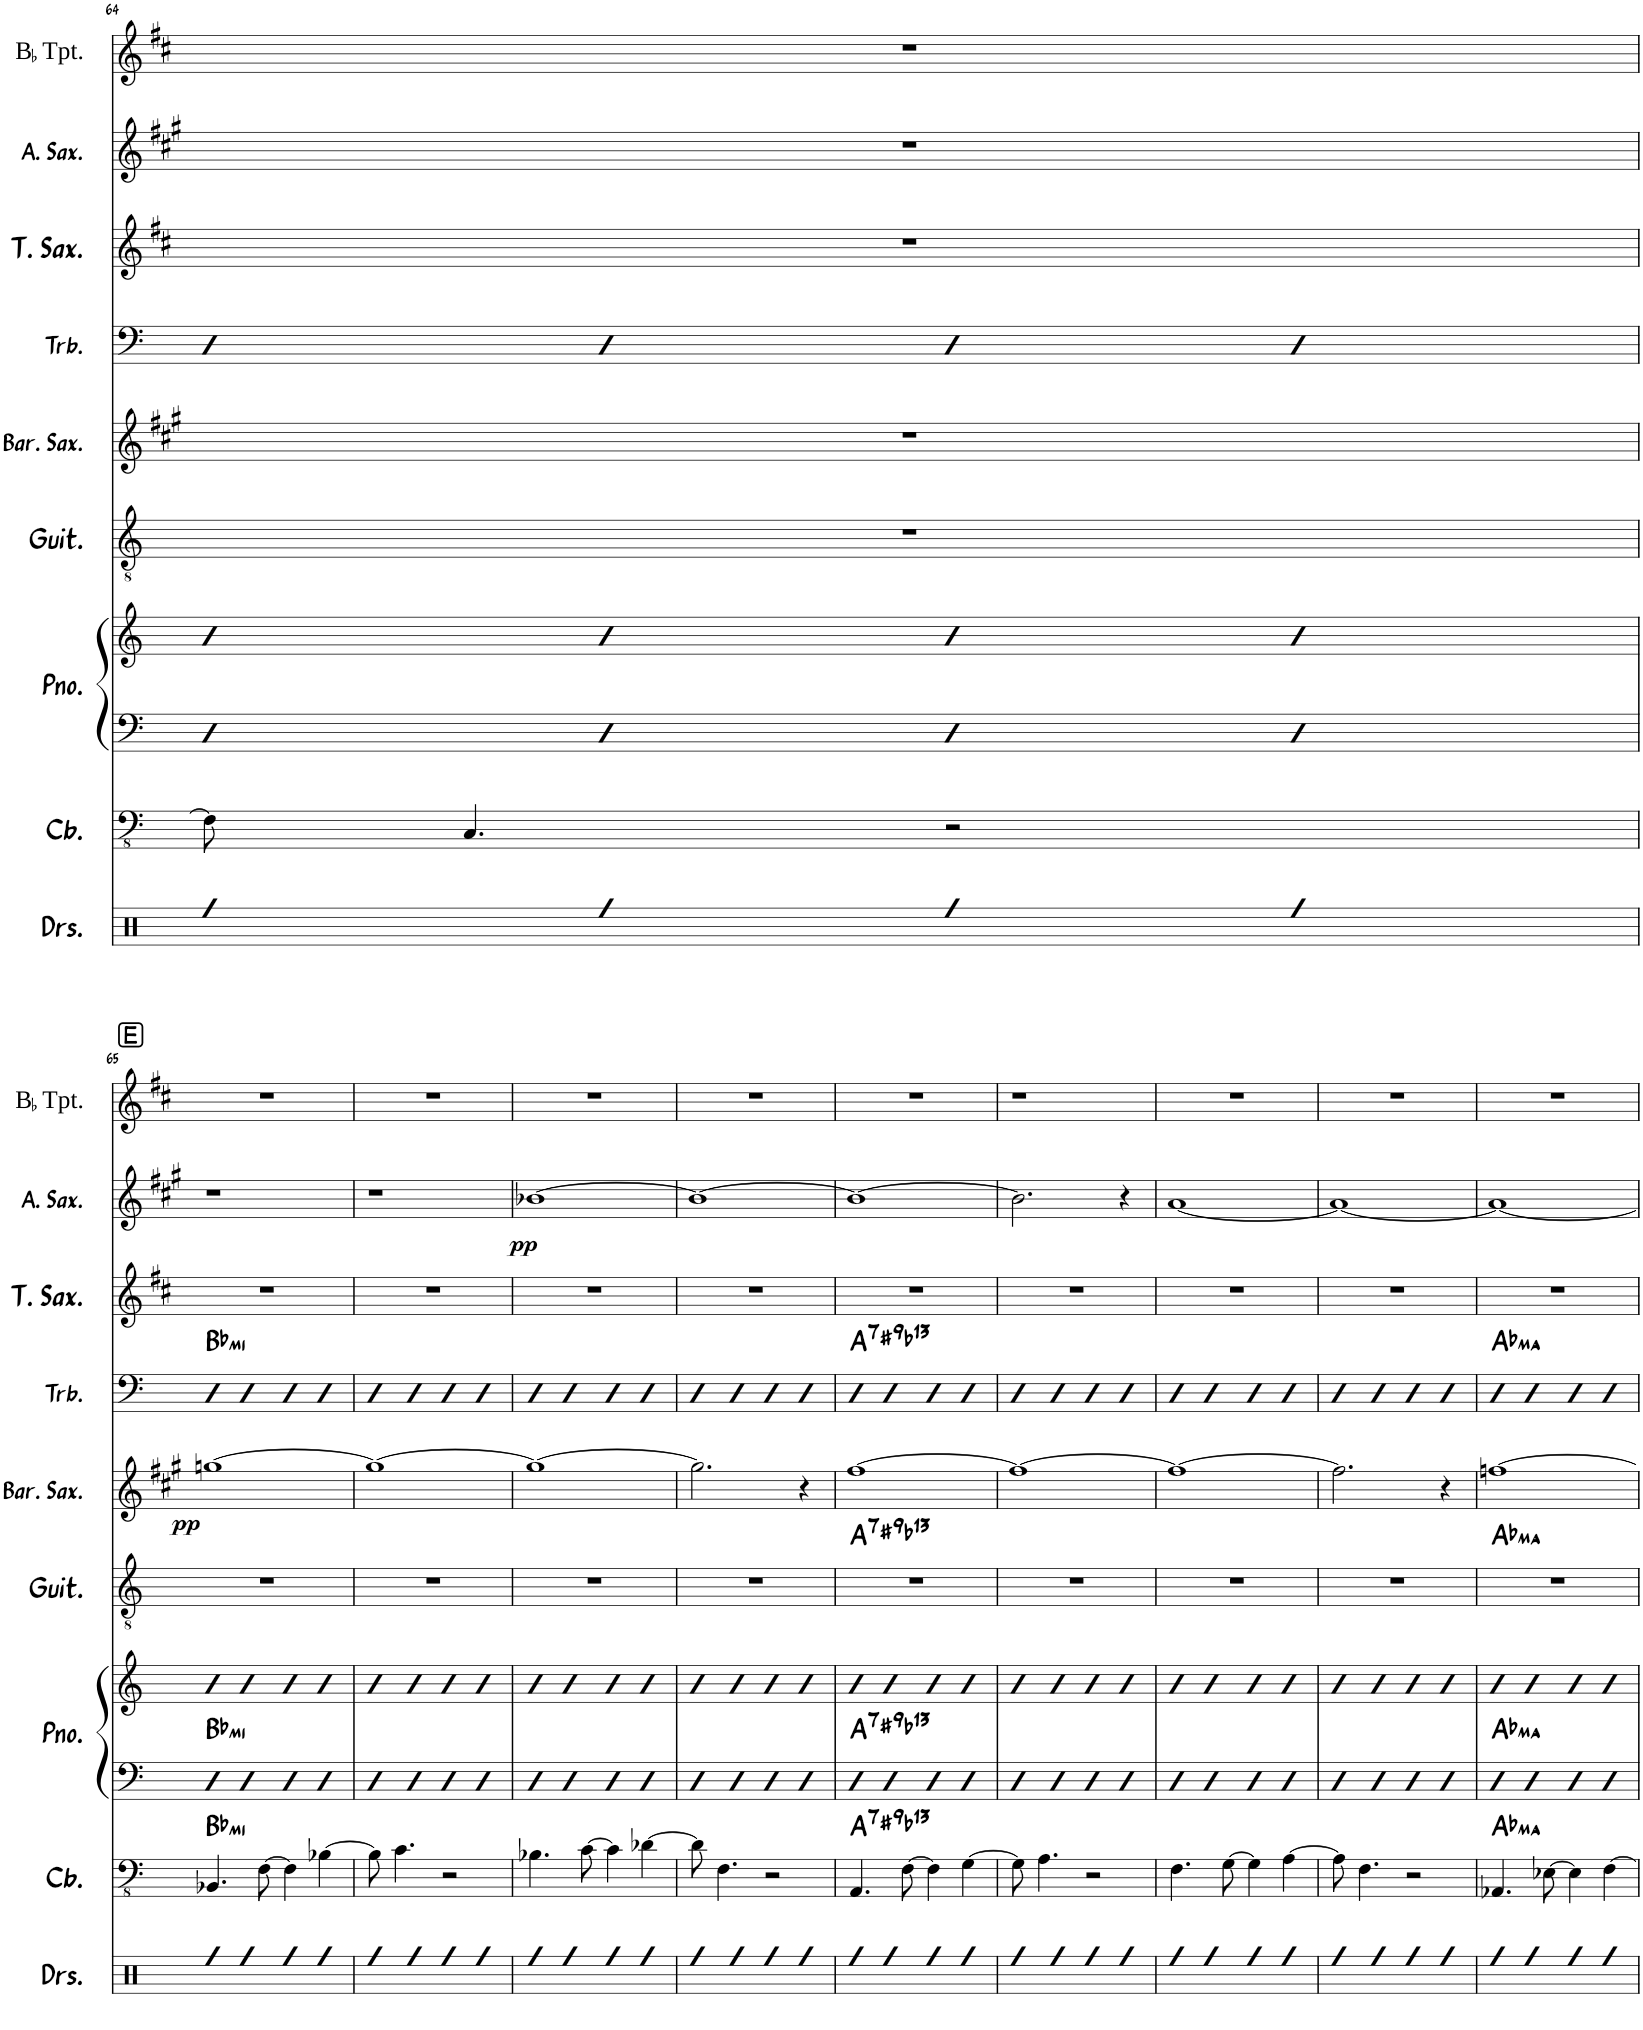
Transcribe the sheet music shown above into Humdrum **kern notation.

**kern	**kern	**harte	**kern	**kern	**harte	**kern	**harte	**kern	**dynam	**kern	**harte	**kern	**kern	**dynam	**kern
*part9	*part8	*part8	*part7	*part7	*part7	*part6	*part6	*part5	*part5	*part4	*part4	*part3	*part2	*part2	*part1
*staff10	*staff9	*	*staff8	*staff7	*	*staff6	*	*staff5	*staff5	*staff4	*	*staff3	*staff2	*staff2	*staff1
*I"Drumset	*I"Double Bass	*	*I"Piano	*	*	*I"Guitar	*	*I"Baritone Saxophone	*	*I"Trombone	*	*I"Tenor Saxophone	*I"Alto Saxophone	*	*I"BaccidentalFlat Trumpet
*I'Drs.	*	*	*I'Pno.	*	*	*I'Guit.	*	*I'Bar. Sax.	*	*I'Trb.	*	*I'T. Sax.	*I'A. Sax.	*	*I'BaccidentalFlat Tpt.
!!LO:PB:g=z
*clefX	*clefFv4	*	*clefF4	*clefG2	*	*clefGv2	*	*clefG2	*	*clefF4	*	*clefG2	*clefG2	*	*clefG2
*	*	*	*	*	*	*	*	*Trd12c21	*	*	*	*Trd8c14	*Trd5c9	*	*Trd1c2
*k[]	*k[]	*	*k[]	*k[]	*	*k[]	*	*k[f#c#g#]	*	*k[]	*	*k[f#c#]	*k[f#c#g#]	*	*k[f#c#]
*M4/4	*M4/4	*	*M4/4	*M4/4	*	*M4/4	*	*M4/4	*	*M4/4	*	*M4/4	*M4/4	*	*M4/4
=64	=64	=64	=64	=64	=64	=64	=64	=64	=64	=64	=64	=64	=64	=64	=64
4Rff	8FF\]	.	4D	4b	.	1r	.	1r	.	4D	.	1r	1r	.	1r
.	4.CC/	.	.	.	.	.	.	.	.	.	.	.	.	.	.
4Rff	.	.	4D	4b	.	.	.	.	.	4D	.	.	.	.	.
4Rff	2r	.	4D	4b	.	.	.	.	.	4D	.	.	.	.	.
4Rff	.	.	4D	4b	.	.	.	.	.	4D	.	.	.	.	.
!!LO:LB:g=z
!!LO:REH:place=s1:a:rj:fs=12.4059:t=E
=65	=65	=65	=65	=65	=65	=65	=65	=65	=65	=65	=65	=65	=65	=65	=65
!	!	!LO:H:kt=mi	!	!	!LO:H:kt=mi	!	!	!	!LO:DY:b	!	!LO:H:kt=mi	!	!	!	!
4Rff	4.BBB-X/	Bb:min	4Dn	4b	Bb:min	1r	.	[1ggn	pp	4Dn	Bb:min	1r	1r	.	1r
4Rff	.	.	4D	4b	.	.	.	.	.	4D	.	.	.	.	.
.	[8FF\	.	.	.	.	.	.	.	.	.	.	.	.	.	.
4Rff	4FF\]	.	4D	4b	.	.	.	.	.	4D	.	.	.	.	.
4Rff	[4BB-X\	.	4D	4b	.	.	.	.	.	4D	.	.	.	.	.
=66	=66	=66	=66	=66	=66	=66	=66	=66	=66	=66	=66	=66	=66	=66	=66
4Rff	8BB-\]	.	4D	4b	.	1r	.	1gg_	.	4D	.	1r	1r	.	1r
.	4.C\	.	.	.	.	.	.	.	.	.	.	.	.	.	.
4Rff	.	.	4D	4b	.	.	.	.	.	4D	.	.	.	.	.
4Rff	2r	.	4D	4b	.	.	.	.	.	4D	.	.	.	.	.
4Rff	.	.	4D	4b	.	.	.	.	.	4D	.	.	.	.	.
=67	=67	=67	=67	=67	=67	=67	=67	=67	=67	=67	=67	=67	=67	=67	=67
!	!	!	!	!	!	!	!	!	!	!	!	!	!	!LO:DY:b	!
4Rff	4.BB-X\	.	4D	4b	.	1r	.	1gg_	.	4D	.	1r	[1b-X	pp	1r
4Rff	.	.	4D	4b	.	.	.	.	.	4D	.	.	.	.	.
.	[8C\	.	.	.	.	.	.	.	.	.	.	.	.	.	.
4Rff	4C\]	.	4D	4b	.	.	.	.	.	4D	.	.	.	.	.
4Rff	[4D-X\	.	4D	4b	.	.	.	.	.	4D	.	.	.	.	.
=68	=68	=68	=68	=68	=68	=68	=68	=68	=68	=68	=68	=68	=68	=68	=68
4Rff	8D-\]	.	4D	4b	.	1r	.	2.gg\]	.	4D	.	1r	1b-_	.	1r
.	4.FF\	.	.	.	.	.	.	.	.	.	.	.	.	.	.
4Rff	.	.	4D	4b	.	.	.	.	.	4D	.	.	.	.	.
4Rff	2r	.	4D	4b	.	.	.	.	.	4D	.	.	.	.	.
4Rff	.	.	4D	4b	.	.	.	4r	.	4D	.	.	.	.	.
=69	=69	=69	=69	=69	=69	=69	=69	=69	=69	=69	=69	=69	=69	=69	=69
!	!	!LO:H:kt=7	!	!	!LO:H:kt=7	!	!LO:H:kt=7	!	!	!	!LO:H:kt=7	!	!	!	!
4Rff	4.AAA/	A:7(#9,b13)	4D	4b	A:7(#9,b13)	1r	A:7(#9,b13)	[1ff#	.	4D	A:7(#9,b13)	1r	1b-_	.	1r
4Rff	.	.	4D	4b	.	.	.	.	.	4D	.	.	.	.	.
.	[8FF\	.	.	.	.	.	.	.	.	.	.	.	.	.	.
4Rff	4FF\]	.	4D	4b	.	.	.	.	.	4D	.	.	.	.	.
4Rff	[4GG\	.	4D	4b	.	.	.	.	.	4D	.	.	.	.	.
=70	=70	=70	=70	=70	=70	=70	=70	=70	=70	=70	=70	=70	=70	=70	=70
4Rff	8GG\]	.	4D	4b	.	1r	.	1ff#_	.	4D	.	1r	2.b-\]	.	1r
.	4.AA\	.	.	.	.	.	.	.	.	.	.	.	.	.	.
4Rff	.	.	4D	4b	.	.	.	.	.	4D	.	.	.	.	.
4Rff	2r	.	4D	4b	.	.	.	.	.	4D	.	.	.	.	.
4Rff	.	.	4D	4b	.	.	.	.	.	4D	.	.	4r	.	.
=71	=71	=71	=71	=71	=71	=71	=71	=71	=71	=71	=71	=71	=71	=71	=71
4Rff	4.FF\	.	4D	4b	.	1r	.	1ff#_	.	4D	.	1r	[1a	.	1r
4Rff	.	.	4D	4b	.	.	.	.	.	4D	.	.	.	.	.
.	[8GG\	.	.	.	.	.	.	.	.	.	.	.	.	.	.
4Rff	4GG\]	.	4D	4b	.	.	.	.	.	4D	.	.	.	.	.
4Rff	[4AA\	.	4D	4b	.	.	.	.	.	4D	.	.	.	.	.
=72	=72	=72	=72	=72	=72	=72	=72	=72	=72	=72	=72	=72	=72	=72	=72
4Rff	8AA\]	.	4D	4b	.	1r	.	2.ff#\]	.	4D	.	1r	1a_	.	1r
.	4.FF\	.	.	.	.	.	.	.	.	.	.	.	.	.	.
4Rff	.	.	4D	4b	.	.	.	.	.	4D	.	.	.	.	.
4Rff	2r	.	4D	4b	.	.	.	.	.	4D	.	.	.	.	.
4Rff	.	.	4D	4b	.	.	.	4r	.	4D	.	.	.	.	.
=73	=73	=73	=73	=73	=73	=73	=73	=73	=73	=73	=73	=73	=73	=73	=73
!	!	!LO:H:kt=ma	!	!	!LO:H:kt=ma	!	!LO:H:kt=ma	!	!	!	!LO:H:kt=ma	!	!	!	!
4Rff	4.AAA-X/	Ab:maj	4D	4b	Ab:maj	1r	Ab:maj	[1ffn	.	4D	Ab:maj	1r	1a_	.	1r
4Rff	.	.	4D	4b	.	.	.	.	.	4D	.	.	.	.	.
.	[8EE-X\	.	.	.	.	.	.	.	.	.	.	.	.	.	.
4Rff	4EE-\]	.	4D	4b	.	.	.	.	.	4D	.	.	.	.	.
4Rff	[4FF\	.	4D	4b	.	.	.	.	.	4D	.	.	.	.	.
=	=	=	=	=	=	=	=	=	=	=	=	=	=	=	=
*-	*-	*-	*-	*-	*-	*-	*-	*-	*-	*-	*-	*-	*-	*-	*-
